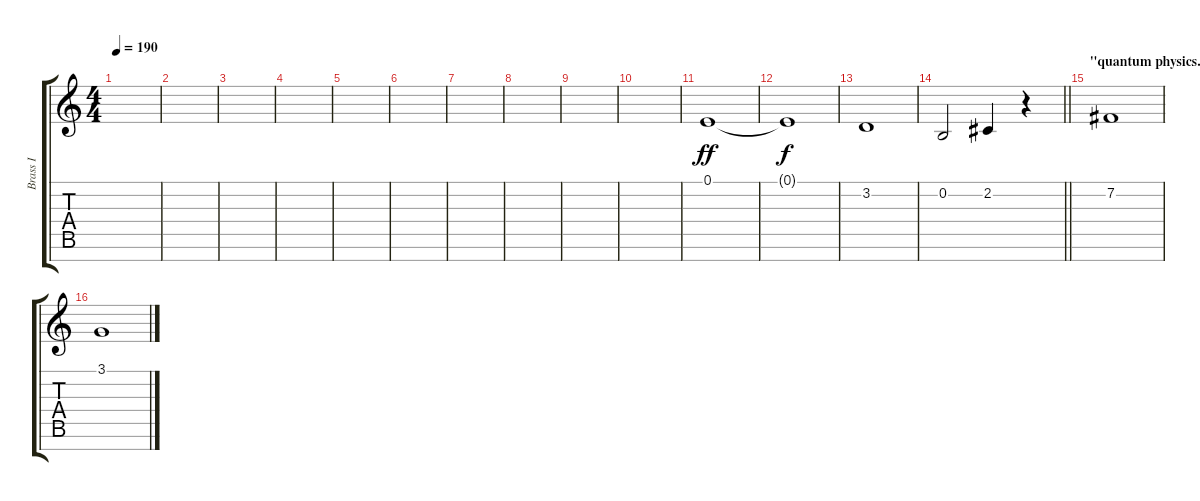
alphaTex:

\track ("Brass I" "Brass I") {instrument frenchhorn}
\staff {score tabs}
\tuning (E4 B3 G3 D3 A2 E2 B1) {hide}
\ts (4 4)
\tempo 190
\clef g2
\ks c
|
|
|
|
|
|
|
|
|
|
0.1.1{dy ff volume 12} |
0.1{t}.1{dy f} |
3.2.1 |
\barLineRight lightlight
0.2.2 2.2.4 r.4 |
\section ("" "\"quantum physics...\"")
7.2.1 |
3.1.1
